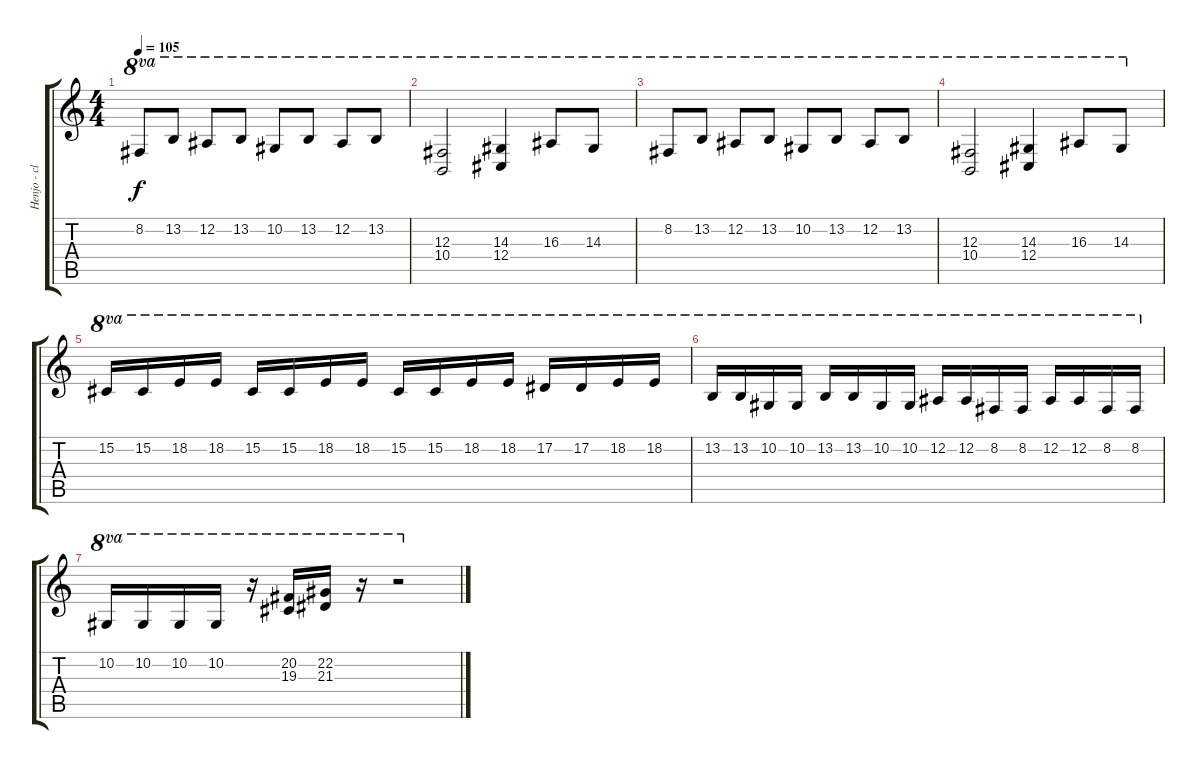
\track ("Henjo - claviers" "Henjo - cl") {instrument stringensemble1}
\staff {score tabs}
\tuning (Eb4 Bb3 Gb3 Db3 Ab2 Eb2) {hide}
\ts (4 4)
\tempo 105
\clef g2
\ks c
8.2.8{ot 8va dy f} 13.2.8{ot 8va} 12.2.8{ot 8va} 13.2.8{ot 8va} 10.2.8{ot 8va} 13.2.8{ot 8va} 12.2.8{ot 8va} 13.2.8{ot 8va} |
(12.3 10.4).2{ot 8va} (14.3 12.4).4{ot 8va} 16.3.8{ot 8va} 14.3.8{ot 8va} |
8.2.8{ot 8va} 13.2.8{ot 8va} 12.2.8{ot 8va} 13.2.8{ot 8va} 10.2.8{ot 8va} 13.2.8{ot 8va} 12.2.8{ot 8va} 13.2.8{ot 8va} |
(12.3 10.4).2{ot 8va} (14.3 12.4).4{ot 8va} 16.3.8{ot 8va} 14.3.8{ot 8va} |
15.2.16{ot 8va} 15.2.16{ot 8va} 18.2.16{ot 8va} 18.2.16{ot 8va} 15.2.16{ot 8va} 15.2.16{ot 8va} 18.2.16{ot 8va} 18.2.16{ot 8va} 15.2.16{ot 8va} 15.2.16{ot 8va} 18.2.16{ot 8va} 18.2.16{ot 8va} 17.2.16{ot 8va} 17.2.16{ot 8va} 18.2.16{ot 8va} 18.2.16{ot 8va} |
13.2.16{ot 8va} 13.2.16{ot 8va} 10.2.16{ot 8va} 10.2.16{ot 8va} 13.2.16{ot 8va} 13.2.16{ot 8va} 10.2.16{ot 8va} 10.2.16{ot 8va} 12.2.16{ot 8va} 12.2.16{ot 8va} 8.2.16{ot 8va} 8.2.16{ot 8va} 12.2.16{ot 8va} 12.2.16{ot 8va} 8.2.16{ot 8va} 8.2.16{ot 8va} |
10.2.16{ot 8va} 10.2.16{ot 8va} 10.2.16{ot 8va} 10.2.16{ot 8va} r.16{ot 8va} (20.2 19.3).16{ot 8va} (22.2 21.3).16{ot 8va} r.16{ot 8va} r.2{ot 8va}
